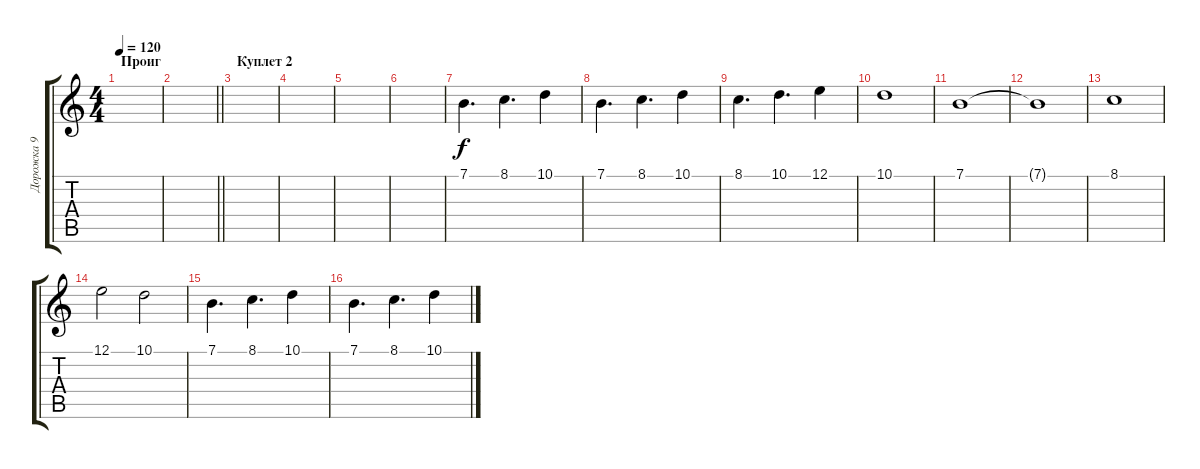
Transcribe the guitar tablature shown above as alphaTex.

\track ("Дорожка 9" "Дорожка 9") {instrument choiraahs}
\staff {score tabs}
\tuning (E4 B3 G3 D3 A2 E2) {hide}
\ts (4 4)
\section ("" "Проиг")
\tempo 120
\clef g2
\ks c
|
\barLineRight lightlight
|
\section ("" "Куплет 2")
|
|
|
|
7.1.4{d} 8.1.4{d} 10.1.4 |
7.1.4{d} 8.1.4{d} 10.1.4 |
8.1.4{d} 10.1.4{d} 12.1.4 |
10.1.1 |
7.1.1 |
7.1{t}.1 |
8.1.1 |
12.1.2 10.1.2 |
7.1.4{d} 8.1.4{d} 10.1.4 |
7.1.4{d} 8.1.4{d} 10.1.4
